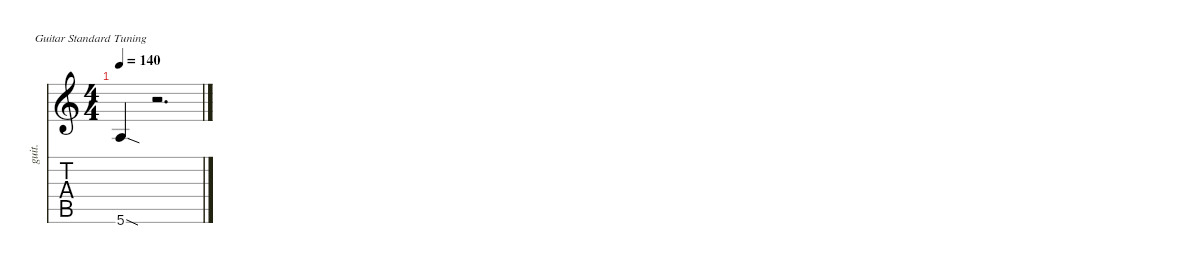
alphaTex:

\defaultSystemsLayout 4
\hideDynamics
\bracketExtendMode nobrackets
\otherSystemsTrackNameOrientation horizontal
\track ("Guitar1,2-2" "guit.") {defaultSystemsLayout 4 mute instrument acousticguitarnylon}
\staff {score tabs}
\tuning (E4 B3 G3 D3 A2 E2)
\ts (4 4)
\tempo 140
\clef g2
\ks aminor
5.6{sod t}.4{dy f beam Up} r.2{d beam Up}
